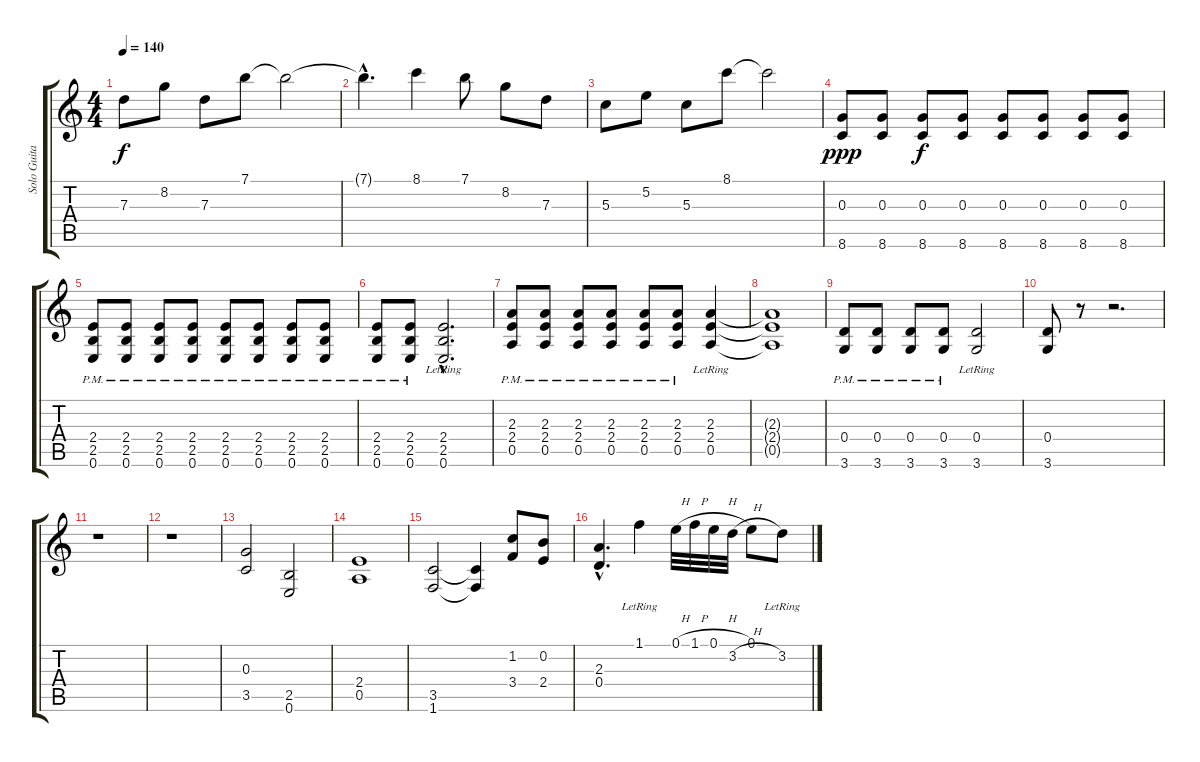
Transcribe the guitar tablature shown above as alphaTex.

\track ("Solo Guitar " "Solo Guita") {instrument acousticguitarsteel}
\staff {score tabs}
\tuning (E4 B3 G3 D3 A2 E2) {hide}
\ts (4 4)
\tempo 140
\clef g2
\ks c
7.3.8{dy f} 8.2.8 7.3.8 7.1.8 7.1{t}.2 |
7.1{hac t}.4{d} 8.1.4 7.1.8 8.2.8 7.3.8 |
5.3.8 5.2.8 5.3.8 8.1.8 8.1{t}.2 |
(0.3 8.6).8{dy ppp volume 7 instrument distortionguitar} (0.3 8.6).8{volume 8} (0.3 8.6).8{dy f volume 9} (0.3 8.6).8{volume 10} (0.3 8.6).8{volume 11} (0.3 8.6).8{volume 12} (0.3 8.6).8{volume 13} (0.3 8.6).8{volume 14} |
(2.4 2.5 0.6{pm}).8{volume 10} (2.4 2.5 0.6{pm}).8 (2.4 2.5 0.6{pm}).8 (2.4 2.5 0.6{pm}).8 (2.4 2.5 0.6{pm}).8 (2.4 2.5 0.6{pm}).8 (2.4 2.5 0.6{pm}).8 (2.4 2.5 0.6{pm}).8 |
(2.4 2.5 0.6{pm}).8 (2.4 2.5 0.6{pm}).8 (2.4{hac lr} 2.5{hac lr} 0.6{hac lr}).2{d} |
(2.3 2.4 0.5{pm}).8 (2.3 2.4 0.5{pm}).8 (2.3 2.4 0.5{pm}).8 (2.3 2.4 0.5{pm}).8 (2.3 2.4 0.5{pm}).8 (2.3 2.4 0.5{pm}).8 (2.3{lr} 2.4{lr} 0.5).4 |
(2.3{t} 2.4{t} 0.5{t}).1 |
(0.4 3.6{pm}).8 (0.4 3.6{pm}).8 (0.4 3.6{pm}).8 (0.4 3.6{pm}).8 (0.4{lr} 3.6{lr}).2 |
(0.4 3.6).8 r.8 r.2{d} |
r.1 |
r.1 |
(0.3 3.5).2 (2.5 0.6).2 |
(2.4 0.5).1 |
(3.5 1.6).2 (3.5{t} 1.6{t}).4 (1.2 3.4).8 (0.2 2.4).8 |
(2.3{hac} 0.4{hac}).4{d} 1.1{lr}.4 0.1{h}.32 1.1{h}.32 0.1{h}.32 3.2{h}.32 0.1.8 3.2{lr}.8
